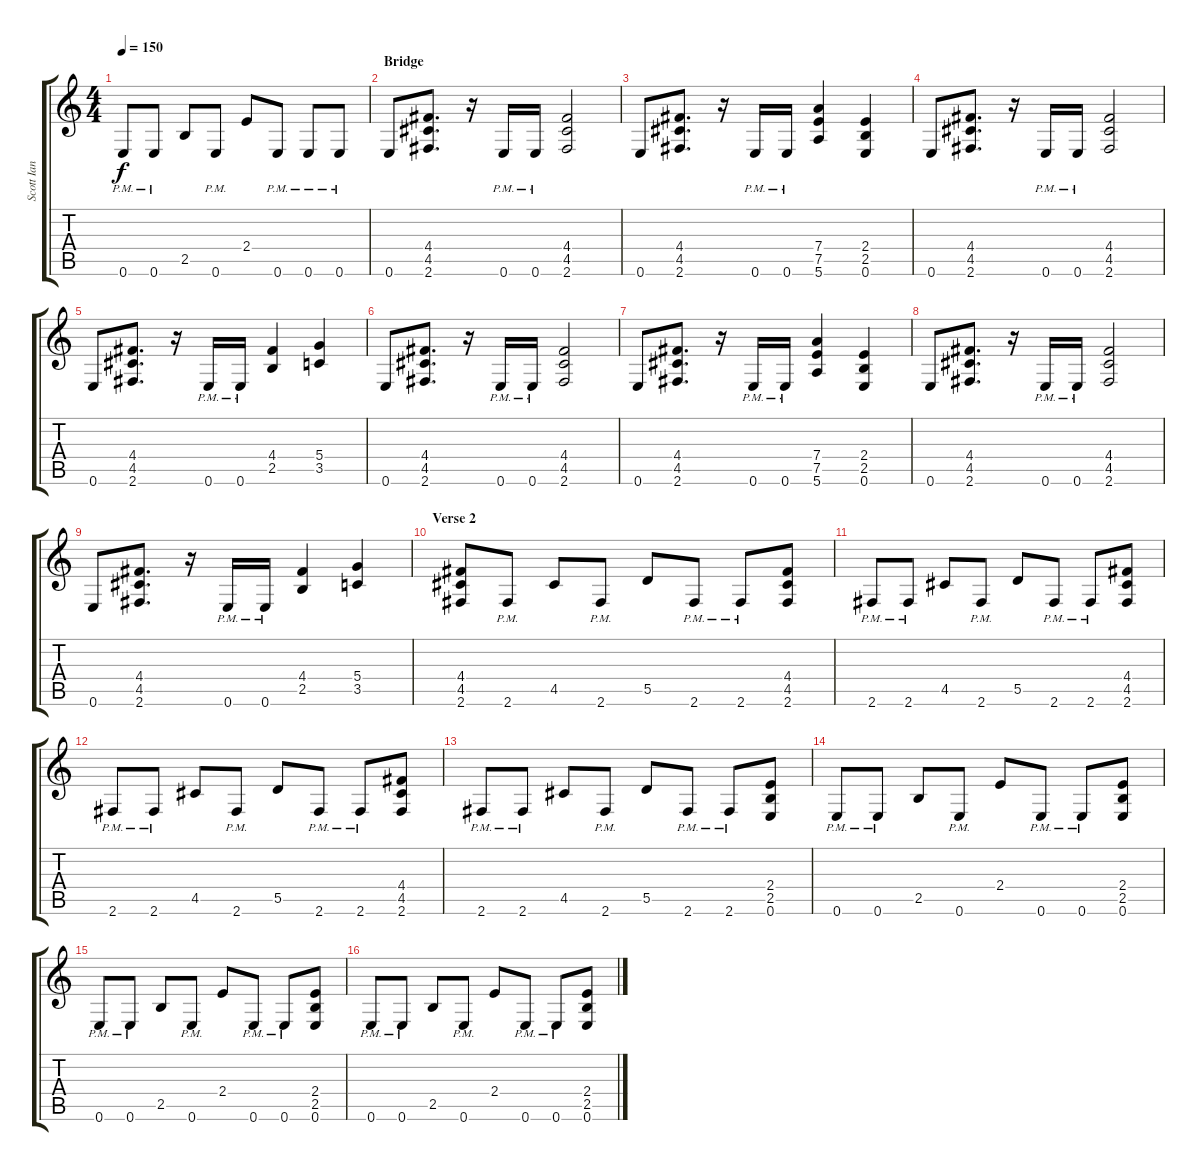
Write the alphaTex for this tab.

\track ("Scott Ian" "Scott Ian") {instrument distortionguitar}
\staff {score tabs}
\tuning (E4 B3 G3 D3 A2 E2) {hide}
\ts (4 4)
\tempo 150
\clef g2
\ks c
0.6{pm}.8{dy f} 0.6{pm}.8 2.5.8 0.6{pm}.8 2.4.8 0.6{pm}.8 0.6{pm}.8 0.6{pm}.8 |
\section ("" "Bridge")
0.6.8 (4.4 4.5 2.6).8{d} r.16 0.6{pm}.16 0.6{pm}.16 (4.4 4.5 2.6).2 |
0.6.8 (4.4 4.5 2.6).8{d} r.16 0.6{pm}.16 0.6{pm}.16 (7.4 7.5 5.6).4 (2.4 2.5 0.6).4 |
0.6.8 (4.4 4.5 2.6).8{d} r.16 0.6{pm}.16 0.6{pm}.16 (4.4 4.5 2.6).2 |
0.6.8 (4.4 4.5 2.6).8{d} r.16 0.6{pm}.16 0.6{pm}.16 (4.4 2.5).4 (5.4 3.5).4 |
0.6.8 (4.4 4.5 2.6).8{d} r.16 0.6{pm}.16 0.6{pm}.16 (4.4 4.5 2.6).2 |
0.6.8 (4.4 4.5 2.6).8{d} r.16 0.6{pm}.16 0.6{pm}.16 (7.4 7.5 5.6).4 (2.4 2.5 0.6).4 |
0.6.8 (4.4 4.5 2.6).8{d} r.16 0.6{pm}.16 0.6{pm}.16 (4.4 4.5 2.6).2 |
0.6.8 (4.4 4.5 2.6).8{d} r.16 0.6{pm}.16 0.6{pm}.16 (4.4 2.5).4 (5.4 3.5).4 |
\section ("" "Verse 2")
(4.4 4.5 2.6).8 2.6{pm}.8 4.5.8 2.6{pm}.8 5.5.8 2.6{pm}.8 2.6{pm}.8 (4.4 4.5 2.6).8 |
2.6{pm}.8 2.6{pm}.8 4.5.8 2.6{pm}.8 5.5.8 2.6{pm}.8 2.6{pm}.8 (4.4 4.5 2.6).8 |
2.6{pm}.8 2.6{pm}.8 4.5.8 2.6{pm}.8 5.5.8 2.6{pm}.8 2.6{pm}.8 (4.4 4.5 2.6).8 |
2.6{pm}.8 2.6{pm}.8 4.5.8 2.6{pm}.8 5.5.8 2.6{pm}.8 2.6{pm}.8 (2.4 2.5 0.6).8 |
0.6{pm}.8 0.6{pm}.8 2.5.8 0.6{pm}.8 2.4.8 0.6{pm}.8 0.6{pm}.8 (2.4 2.5 0.6).8 |
0.6{pm}.8 0.6{pm}.8 2.5.8 0.6{pm}.8 2.4.8 0.6{pm}.8 0.6{pm}.8 (2.4 2.5 0.6).8 |
0.6{pm}.8 0.6{pm}.8 2.5.8 0.6{pm}.8 2.4.8 0.6{pm}.8 0.6{pm}.8 (2.4 2.5 0.6).8
